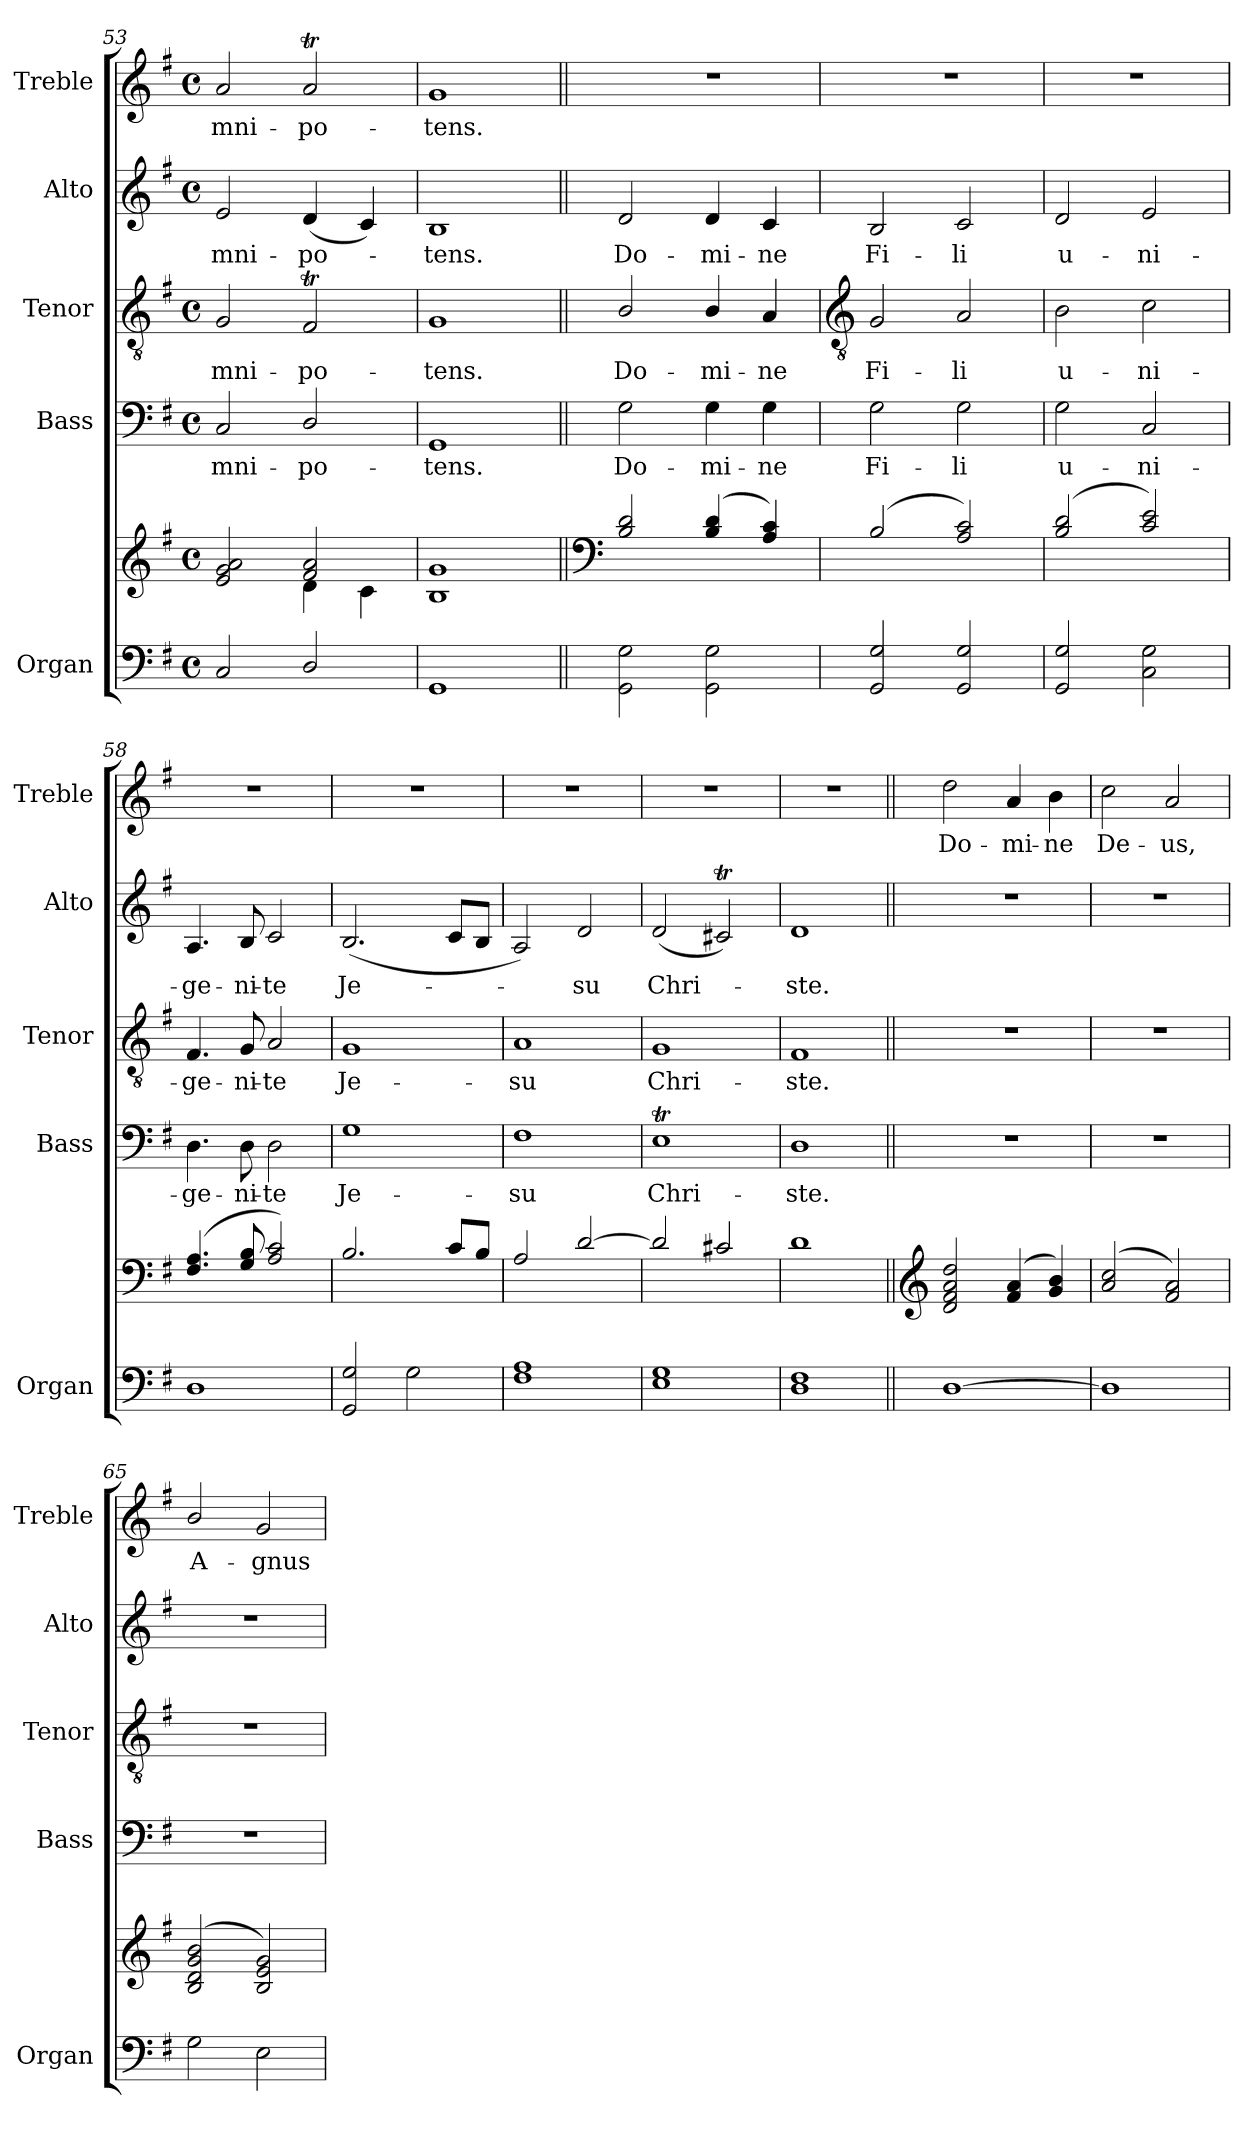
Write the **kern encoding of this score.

**kern	**kern	**kern	**text	**kern	**text	**kern	**text	**kern	**text
*part5	*part5	*part4	*part4	*part3	*part3	*part2	*part2	*part1	*part1
*staff6	*staff5	*staff4	*staff4	*staff3	*staff3	*staff2	*staff2	*staff1	*staff1
*I"Organ	*	*I"Bass	*	*I"Tenor	*	*I"Alto	*	*I"Treble	*
*I'Organ	*	*I'Bass	*	*I'Tenor	*	*I'Alto	*	*I'Treble	*
*clefF4	*clefG2	*clefF4	*	*clefGv2	*	*clefG2	*	*clefG2	*
*k[f#]	*k[f#]	*k[f#]	*	*k[f#]	*	*k[f#]	*	*k[f#]	*
*G:	*G:	*G:	*	*G:	*	*G:	*	*G:	*
*M4/4	*M4/4	*M4/4	*	*M4/4	*	*M4/4	*	*M4/4	*
*met(c)	*met(c)	*met(c)	*	*met(c)	*	*met(c)	*	*met(c)	*
=53	=53	=53	=53	=53	=53	=53	=53	=53	=53
*^	*^	*	*	*	*	*	*	*	*
*	*	*	*^	*	*	*	*	*	*	*	*
!	!	!	!	!	!	!LO:LY:b	!	!LO:LY:b	!	!LO:LY:b	!	!LO:LY:b
2ryy	2C	2e 2g 2a	1ryy	2ryy	2C	-mni-	2G	-mni-	2e	-mni-	2a	-mni-
!	!	!	!	!	!	!LO:LY:b	!	!LO:LY:b	!	!LO:LY:b	!	!LO:LY:b
2ryy	2D/	2f# 2a	.	4d\	2D/	-po-	2F#t	-po-	(<4d	-po-	2aT	-po-
.	.	.	.	4c\	.	.	.	.	4c)	.	.	.
=54	=54	=54	=54	=54	=54	=54	=54	=54	=54	=54	=54	=54
!	!	!	!	!	!	!LO:LY:b	!	!LO:LY:b	!	!LO:LY:b	!	!LO:LY:b
*	*	*	*v	*v	*	*	*	*	*	*	*	*
1ryy	1GG	1B 1g	1ryy	1GG	-tens.	1G	-tens.	1B	tens.	1g	-tens.
=55||	=55||	=55||	=55||	=55||	=55||	=55||	=55||	=55||	=55||	=55||	=55||
*	*	*clefF4	*	*	*	*	*	*	*	*	*
!	!	!	!	!	!LO:LY:b	!	!LO:LY:b	!	!LO:LY:b	!	!
1ryy	2GG 2G	2B 2d	1ryy	2G	Do-	2B/	Do-	2d	Do-	1r	.
!	!	!	!	!	!LO:LY:b	!	!LO:LY:b	!	!LO:LY:b	!	!
.	2GG 2G	(>4B 4d	.	4G	-mi-	4B/	-mi-	4d	-mi-	.	.
!	!	!	!	!	!LO:LY:b	!	!LO:LY:b	!	!LO:LY:b	!	!
.	.	4A 4c)	.	4G	-ne	4A	-ne	4c	-ne	.	.
*v	*v	*	*	*	*	*	*	*	*	*	*
!!LO:LB:g=z
=56	=56	=56	=56	=56	=56	=56	=56	=56	=56	=56
*	*	*	*	*	*clefGv2	*	*	*	*	*
!	!	!	!	!LO:LY:b	!	!LO:LY:b	!	!LO:LY:b	!	!
2GG 2G	(>2B	1ryy	2G	Fi-	2G	Fi-	2B	Fi-	1r	.
!	!	!	!	!LO:LY:b	!	!LO:LY:b	!	!LO:LY:b	!	!
2GG 2G	2A 2c)	.	2G	-li	2A	-li	2c	-li	.	.
=57	=57	=57	=57	=57	=57	=57	=57	=57	=57	=57
!	!	!	!	!LO:LY:b	!	!LO:LY:b	!	!LO:LY:b	!	!
2GG 2G	(>2B 2d	1ryy	2G	u-	2B	u-	2d	u-	1r	.
!	!	!	!	!LO:LY:b	!	!LO:LY:b	!	!LO:LY:b	!	!
2C 2G	2c 2e)	.	2C	-ni-	2c	-ni-	2e	-ni-	.	.
=58	=58	=58	=58	=58	=58	=58	=58	=58	=58	=58
!	!	!	!	!LO:LY:b	!	!LO:LY:b	!	!LO:LY:b	!	!
1D	(>4.F# 4.A	1ryy	4.D	-ge-	4.F#	-ge-	4.A	-ge-	1r	.
!	!	!	!	!LO:LY:b	!	!LO:LY:b	!	!LO:LY:b	!	!
.	8G 8B	.	8D	-ni-	8G	-ni-	8B	-ni-	.	.
!	!	!	!	!LO:LY:b	!	!LO:LY:b	!	!LO:LY:b	!	!
.	2A 2c)	.	2D	-te	2A	-te	2c	-te	.	.
=59	=59	=59	=59	=59	=59	=59	=59	=59	=59	=59
!	!	!	!	!LO:LY:b	!	!LO:LY:b	!	!LO:LY:b	!	!
2GG 2G	2.B	1ryy	1G	Je-	1G	Je-	(<2.B	Je-	1r	.
2G	.	.	.	.	.	.	.	.	.	.
.	8cL	.	.	.	.	.	8cL	.	.	.
.	8BJ	.	.	.	.	.	8BJ	.	.	.
=60	=60	=60	=60	=60	=60	=60	=60	=60	=60	=60
!	!	!	!	!LO:LY:b	!	!LO:LY:b	!	!	!	!
1F# 1A	2A	1ryy	1F#	-su	1A	-su	2A)	.	1r	.
!	!	!	!	!	!	!	!	!LO:LY:b	!	!
.	[2d	.	.	.	.	.	2d	su	.	.
=61	=61	=61	=61	=61	=61	=61	=61	=61	=61	=61
!	!	!	!	!LO:LY:b	!	!LO:LY:b	!	!LO:LY:b	!	!
1E 1G	2d]	1ryy	1ET	Chri-	1G	Chri-	(<2d	Chri-	1r	.
.	2c#X	.	.	.	.	.	2c#Xt)	.	.	.
=62	=62	=62	=62	=62	=62	=62	=62	=62	=62	=62
!	!	!	!	!LO:LY:b	!	!LO:LY:b	!	!LO:LY:b	!	!
1D 1F#	1d	1ryy	1D	-ste.	1F#	-ste.	1d	ste.	1r	.
=63||	=63||	=63||	=63||	=63||	=63||	=63||	=63||	=63||	=63||	=63||
*	*clefG2	*	*	*	*	*	*	*	*	*
!	!	!	!	!	!	!	!	!	!	!LO:LY:b
[1D	2d 2f# 2a 2dd	1ryy	1r	.	1r	.	1r	.	2dd	Do-
!	!	!	!	!	!	!	!	!	!	!LO:LY:b
.	(<4f# 4a	.	.	.	.	.	.	.	4a	-mi-
!	!	!	!	!	!	!	!	!	!	!LO:LY:b
.	4g 4b)	.	.	.	.	.	.	.	4b	-ne
=64	=64	=64	=64	=64	=64	=64	=64	=64	=64	=64
!	!	!	!	!	!	!	!	!	!	!LO:LY:b
1D]	(<2a 2cc	1ryy	1r	.	1r	.	1r	.	2cc	De-
!	!	!	!	!	!	!	!	!	!	!LO:LY:b
.	2f# 2a)	.	.	.	.	.	.	.	2a	-us,
=65	=65	=65	=65	=65	=65	=65	=65	=65	=65	=65
!	!	!	!	!	!	!	!	!	!	!LO:LY:b
2G	(<2B 2d 2g 2b	1ryy	1r	.	1r	.	1r	.	2b/	A-
!	!	!	!	!	!	!	!	!	!	!LO:LY:b
2E	2B 2e 2g)	.	.	.	.	.	.	.	2g	-gnus
*	*v	*v	*	*	*	*	*	*	*	*
=	=	=	=	=	=	=	=	=	=
*-	*-	*-	*-	*-	*-	*-	*-	*-	*-
